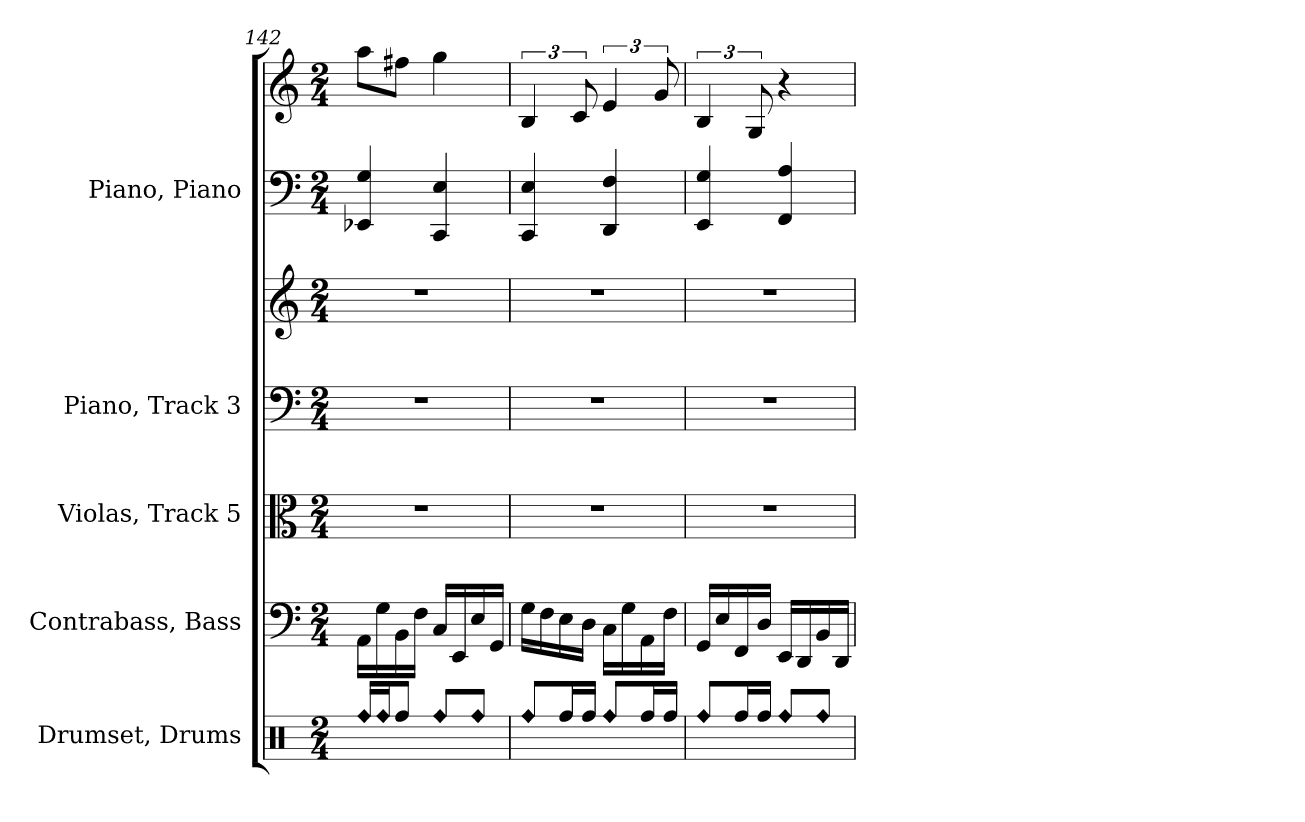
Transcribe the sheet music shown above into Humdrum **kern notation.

**kern	**kern	**kern	**kern	**kern	**kern	**kern
*part5	*part4	*part3	*part2	*part2	*part1	*part1
*staff7	*staff6	*staff5	*staff4	*staff3	*staff2	*staff1
*I"Drumset, Drums	*I"Contrabass, Bass	*I"Violas, Track  5	*I"Piano, Track  3	*	*I"Piano, Piano	*
*I'D. Set	*I'Cb.	*I'Vlas.	*I'Pno.	*	*I'Pno.	*
*clefX	*clefF4	*clefC3	*clefF4	*clefG2	*clefF4	*clefG2
*	*ITrd7c12	*	*	*	*	*
*k[]	*k[]	*k[]	*k[]	*k[]	*k[]	*k[]
*M2/4	*M2/4	*M2/4	*M2/4	*M2/4	*M2/4	*M2/4
=142	=142	=142	=142	=142	=142	=142
!LO:N:head=diamond	!	!	!	!	!	!
16Rff/LL	16AAA\LL	2r	2r	2r	4EE-X/ 4G/	8aa\L
!LO:N:head=diamond	!	!	!	!	!	!
16Rff/J	16GG\	.	.	.	.	.
8Rff/J	16BBB\	.	.	.	.	8ff#X\J
.	16FF\JJ	.	.	.	.	.
!LO:N:head=diamond	!	!	!	!	!	!
8Rff/L	16CC/LL	.	.	.	4CC/ 4E/	4gg\
.	16EEE/	.	.	.	.	.
!LO:N:head=diamond	!	!	!	!	!	!
8Rff/J	16EE/	.	.	.	.	.
.	16GGG/JJ	.	.	.	.	.
=143	=143	=143	=143	=143	=143	=143
!LO:N:head=diamond	!	!	!	!	!	!
8Rff/L	16GG\LL	2r	2r	2r	4CC/ 4E/	6B/
.	16FF\	.	.	.	.	.
16Rff/L	16EE\	.	.	.	.	.
.	.	.	.	.	.	12c/
16Rff/JJ	16DD\JJ	.	.	.	.	.
!LO:N:head=diamond	!	!	!	!	!	!
8Rff/L	16CC\LL	.	.	.	4DD/ 4F/	6e/
.	16GG\	.	.	.	.	.
16Rff/L	16AAA\	.	.	.	.	.
.	.	.	.	.	.	12g/
16Rff/JJ	16FF\JJ	.	.	.	.	.
=144	=144	=144	=144	=144	=144	=144
!LO:N:head=diamond	!	!	!	!	!	!
8Rff/L	16GGG/LL	2r	2r	2r	4EE/ 4G/	6B/
.	16EE/	.	.	.	.	.
16Rff/L	16FFF/	.	.	.	.	.
.	.	.	.	.	.	12G/
16Rff/JJ	16DD/JJ	.	.	.	.	.
!LO:N:head=diamond	!	!	!	!	!	!
8Rff/L	16EEE/LL	.	.	.	4FF/ 4A/	4r
.	16DDD/	.	.	.	.	.
!LO:N:head=diamond	!	!	!	!	!	!
8Rff/J	16BBB/	.	.	.	.	.
.	16DDD/JJ	.	.	.	.	.
=	=	=	=	=	=	=
*-	*-	*-	*-	*-	*-	*-
